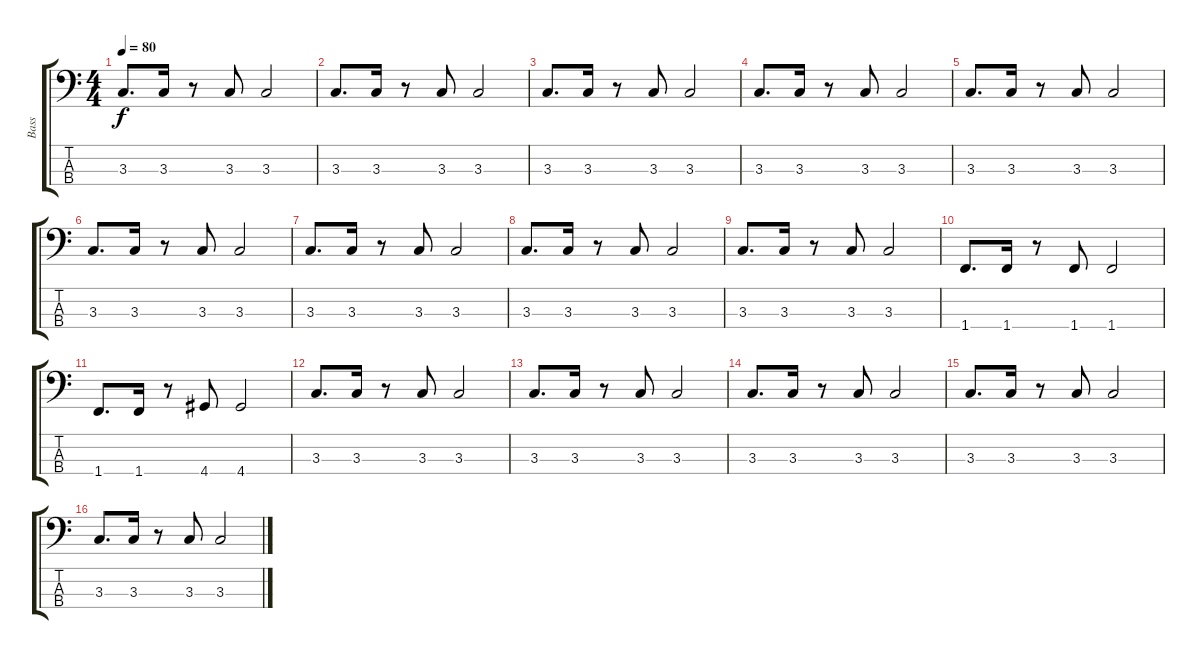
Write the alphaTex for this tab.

\track ("Bass" "Bass") {instrument electricbassfinger}
\staff {score tabs}
\tuning (G2 D2 A1 E1) {hide}
\ts (4 4)
\tempo 80
\clef f4
\ks c
3.3.8{d dy f instrument electricbassfinger} 3.3.16 r.8 3.3.8 3.3.2 |
3.3.8{d} 3.3.16 r.8 3.3.8 3.3.2 |
3.3.8{d} 3.3.16 r.8 3.3.8 3.3.2 |
3.3.8{d} 3.3.16 r.8 3.3.8 3.3.2 |
3.3.8{d} 3.3.16 r.8 3.3.8 3.3.2 |
3.3.8{d} 3.3.16 r.8 3.3.8 3.3.2 |
3.3.8{d} 3.3.16 r.8 3.3.8 3.3.2 |
3.3.8{d} 3.3.16 r.8 3.3.8 3.3.2 |
3.3.8{d} 3.3.16 r.8 3.3.8 3.3.2 |
1.4.8{d} 1.4.16 r.8 1.4.8 1.4.2 |
1.4.8{d} 1.4.16 r.8 4.4.8 4.4.2 |
3.3.8{d} 3.3.16 r.8 3.3.8 3.3.2 |
3.3.8{d} 3.3.16 r.8 3.3.8 3.3.2 |
3.3.8{d} 3.3.16 r.8 3.3.8 3.3.2 |
3.3.8{d} 3.3.16 r.8 3.3.8 3.3.2 |
3.3.8{d} 3.3.16 r.8 3.3.8 3.3.2
